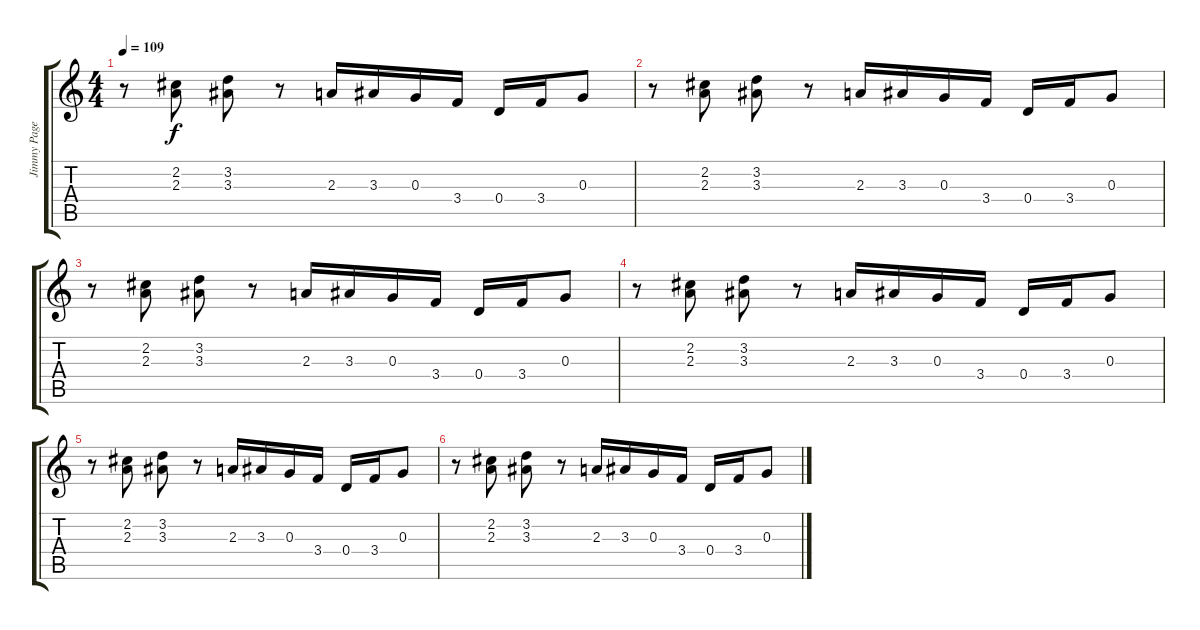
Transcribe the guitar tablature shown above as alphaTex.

\track ("Jimmy Page (Guitar 2)" "Jimmy Page") {instrument distortionguitar}
\staff {score tabs}
\tuning (E4 B3 G3 D3 A2 E2) {hide}
\ts (4 4)
\tempo 109
\clef g2
\ks c
r.8{dy f} (2.2 2.3).8 (3.2 3.3).8 r.8 2.3.16 3.3.16 0.3.16 3.4.16 0.4.16 3.4.16 0.3.8 |
r.8 (2.2 2.3).8 (3.2 3.3).8 r.8 2.3.16 3.3.16 0.3.16 3.4.16 0.4.16 3.4.16 0.3.8 |
r.8 (2.2 2.3).8 (3.2 3.3).8 r.8 2.3.16 3.3.16 0.3.16 3.4.16 0.4.16 3.4.16 0.3.8 |
r.8 (2.2 2.3).8 (3.2 3.3).8 r.8 2.3.16 3.3.16 0.3.16 3.4.16 0.4.16 3.4.16 0.3.8 |
r.8 (2.2 2.3).8 (3.2 3.3).8 r.8 2.3.16 3.3.16 0.3.16 3.4.16 0.4.16 3.4.16 0.3.8 |
r.8 (2.2 2.3).8 (3.2 3.3).8 r.8 2.3.16 3.3.16 0.3.16 3.4.16 0.4.16 3.4.16 0.3.8
